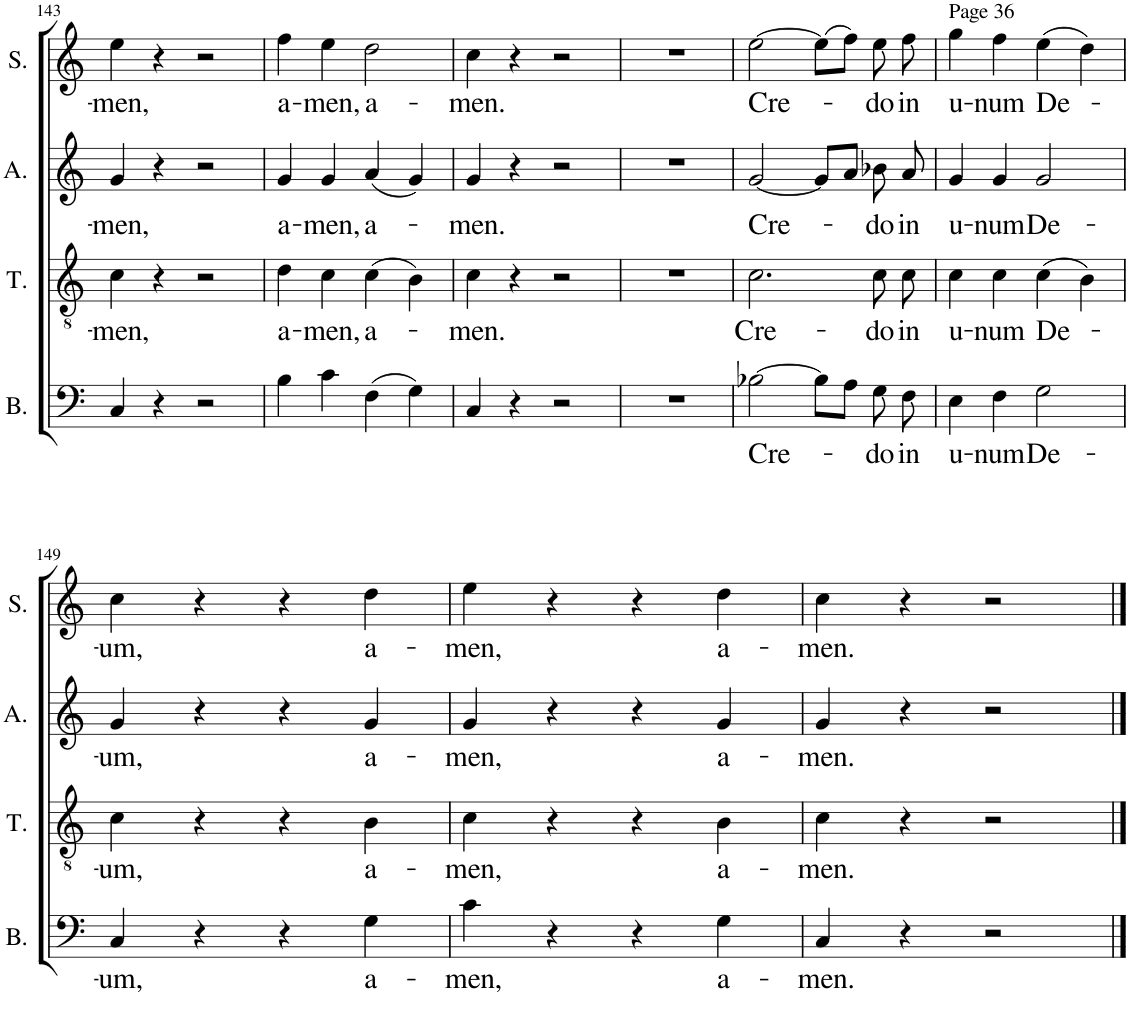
**kern	**text	**kern	**text	**kern	**text	**kern	**text
*part4	*part4	*part3	*part3	*part2	*part2	*part1	*part1
*staff4	*staff4	*staff3	*staff3	*staff2	*staff2	*staff1	*staff1
*I"Bass	*	*I"Tenor	*	*I"Alto	*	*I"Soprano	*
*I'B.	*	*I'T.	*	*I'A.	*	*I'S.	*
!!LO:PB:g=z
*clefF4	*	*clefGv2	*	*clefG2	*	*clefG2	*
*k[]	*	*k[]	*	*k[]	*	*k[]	*
*M4/4	*	*M4/4	*	*M4/4	*	*M4/4	*
*met(c)	*	*met(c)	*	*met(c)	*	*met(c)	*
=143	=143	=143	=143	=143	=143	=143	=143
!	!	!	!LO:LY:b	!	!LO:LY:b	!	!LO:LY:b
4C/	.	4c\	-men,	4g/	-men,	4ee\	-men,
4r	.	4r	.	4r	.	4r	.
2r	.	2r	.	2r	.	2r	.
=144	=144	=144	=144	=144	=144	=144	=144
!	!	!	!LO:LY:b	!	!LO:LY:b	!	!LO:LY:b
4B\	.	4d\	a-	4g/	a-	4ff\	a-
!	!	!	!LO:LY:b	!	!LO:LY:b	!	!LO:LY:b
4c\	.	4c\	-men,	4g/	-men,	4ee\	-men,
!	!	!	!LO:LY:b	!	!LO:LY:b	!	!LO:LY:b
(4F\	.	(4c\	a-	(4a/	a-	2dd\	a-
4G\)	.	4B\)	.	4g/)	.	.	.
=145	=145	=145	=145	=145	=145	=145	=145
!	!	!	!LO:LY:b	!	!LO:LY:b	!	!LO:LY:b
4C/	.	4c\	-men.	4g/	-men.	4cc\	-men.
4r	.	4r	.	4r	.	4r	.
2r	.	2r	.	2r	.	2r	.
=146	=146	=146	=146	=146	=146	=146	=146
1r	.	1r	.	1r	.	1r	.
=147	=147	=147	=147	=147	=147	=147	=147
!	!LO:LY:b	!	!LO:LY:b	!	!LO:LY:b	!	!LO:LY:b
[2B-X\	Cre-	2.c\	Cre-	[2g/	Cre-	[2ee\	Cre-
8B-\L]	.	.	.	8g/L]	.	(8ee\L]	.
8A\J	.	.	.	8a/J	.	8ff\J)	.
!	!LO:LY:b	!	!LO:LY:b	!	!LO:LY:b	!	!LO:LY:b
8G\	-do	8c\L	-do	8b-X\	-do	8ee\	-do
!	!LO:LY:b	!	!LO:LY:b	!	!LO:LY:b	!	!LO:LY:b
8F\	in	8c\J	in	8a/	in	8ff\	in
=148	=148	=148	=148	=148	=148	=148	=148
!	!	!	!	!	!	!LO:TX:a:t=Page 36	!
!	!LO:LY:b	!	!LO:LY:b	!	!LO:LY:b	!	!LO:LY:b
4E\	u-	4c\	u-	4g/	u-	4gg\	u-
!	!LO:LY:b	!	!LO:LY:b	!	!LO:LY:b	!	!LO:LY:b
4F\	-num	4c\	-num	4g/	-num	4ff\	-num
!	!LO:LY:b	!	!LO:LY:b	!	!LO:LY:b	!	!LO:LY:b
2G\	De-	(4c\	De-	2g/	De-	(4ee\	De-
.	.	4B\)	.	.	.	4dd\)	.
!!LO:LB:g=z
=149	=149	=149	=149	=149	=149	=149	=149
!	!LO:LY:b	!	!LO:LY:b	!	!LO:LY:b	!	!LO:LY:b
4C/	-um,	4c\	-um,	4g/	-um,	4cc\	-um,
4r	.	4r	.	4r	.	4r	.
4r	.	4r	.	4r	.	4r	.
!	!LO:LY:b	!	!LO:LY:b	!	!LO:LY:b	!	!LO:LY:b
4G\	a-	4B\	a-	4g/	a-	4dd\	a-
=150	=150	=150	=150	=150	=150	=150	=150
!	!LO:LY:b	!	!LO:LY:b	!	!LO:LY:b	!	!LO:LY:b
4c\	-men,	4c\	-men,	4g/	-men,	4ee\	-men,
4r	.	4r	.	4r	.	4r	.
4r	.	4r	.	4r	.	4r	.
!	!LO:LY:b	!	!LO:LY:b	!	!LO:LY:b	!	!LO:LY:b
4G\	a-	4B\	a-	4g/	a-	4dd\	a-
=151	=151	=151	=151	=151	=151	=151	=151
!	!LO:LY:b	!	!LO:LY:b	!	!LO:LY:b	!	!LO:LY:b
4C/	-men.	4c\	-men.	4g/	-men.	4cc\	-men.
4r	.	4r	.	4r	.	4r	.
2r	.	2r	.	2r	.	2r	.
==	==	==	==	==	==	==	==
*-	*-	*-	*-	*-	*-	*-	*-
